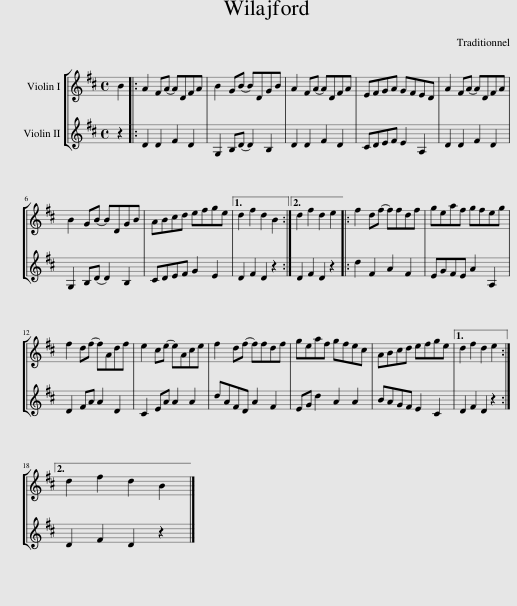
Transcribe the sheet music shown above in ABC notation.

X:1
%%score [ 1 2 ]
L:1/8
M:4/4
I:linebreak $
K:D
V:1 treble
V:2 treble
V:1
 B2 |: A2 F(A A)DFA | B2 G(B B)DGB | A2 F(A A)DFA | EFGA GFED | %5
 A2 F(A A)DFA |$ B2 G(B B)DGB | ABcd efge |1 d2 f2 d2 B2 :|2 d2 f2 d2 e2 |: %10
 f2 d(f f)fdf | geaf gfeg |$ f2 d(f f)Adf | e2 c(e e)Ace | f2 d(f f)fdf | %15
 geaf gfec | ABcd efge |1 d2 f2 d2 e2 :|2$ d2 f2 d2 B2 |] %19
V:2
 z2 |: D2 D2 F2 D2 | G,2 B,(D D2) B,2 | D2 D2 F2 D2 | CDEF E2 A,2 | %5
 D2 D2 F2 D2 |$ G,2 B,(D D2) B,2 | CDEF G2 E2 |1 D2 F2 D2 z2 :|2 D2 F2 D2 z2 |: %10
 d2 F2 A2 F2 | EGFE A2 A,2 |$ D2 FA A2 D2 | C2 EA A2 A2 | dAFD A2 F2 | %15
 EG d2 A2 A2 | BAGF E2 C2 |1 D2 F2 D2 z2 :|2$ D2 F2 D2 z2 |] %19
